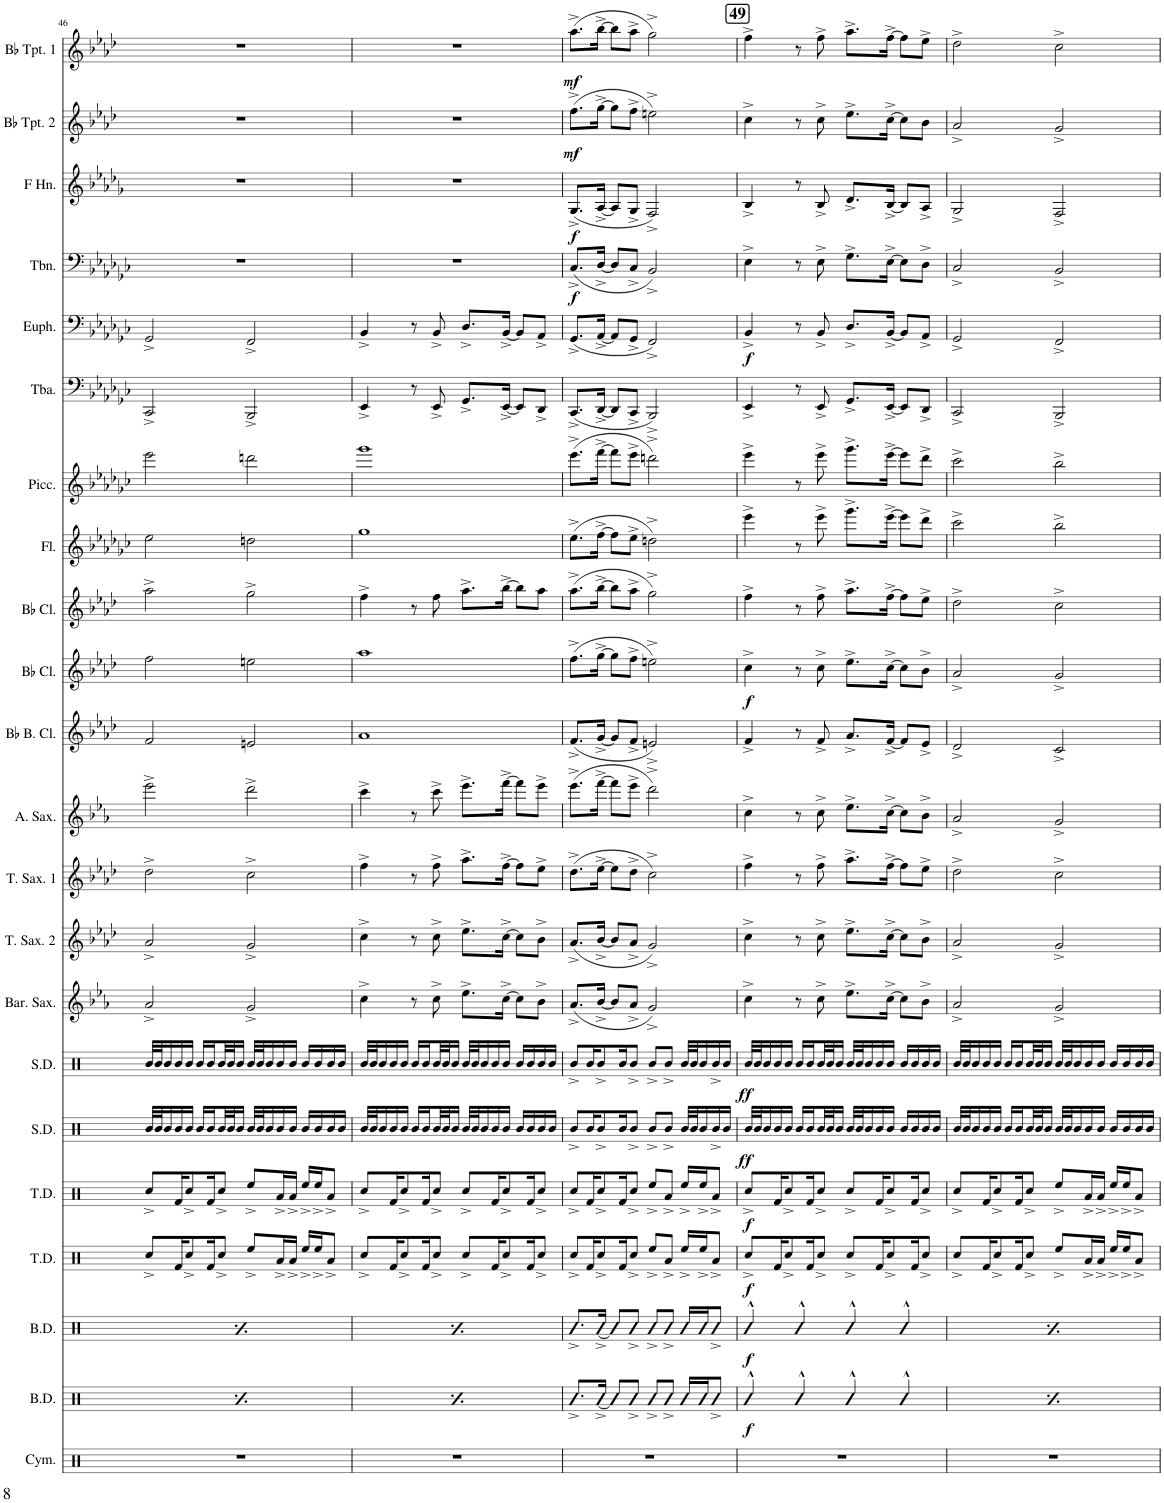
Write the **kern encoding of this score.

**kern	**kern	**dynam	**kern	**dynam	**kern	**dynam	**kern	**dynam	**kern	**dynam	**kern	**dynam	**kern	**kern	**kern	**kern	**kern	**kern	**dynam	**kern	**kern	**kern	**kern	**kern	**dynam	**kern	**dynam	**kern	**dynam	**kern	**dynam	**kern	**dynam
*part22	*part21	*part21	*part20	*part20	*part19	*part19	*part18	*part18	*part17	*part17	*part16	*part16	*part15	*part14	*part13	*part12	*part11	*part10	*part10	*part9	*part8	*part7	*part6	*part5	*part5	*part4	*part4	*part3	*part3	*part2	*part2	*part1	*part1
*staff22	*staff21	*staff21	*staff20	*staff20	*staff19	*staff19	*staff18	*staff18	*staff17	*staff17	*staff16	*staff16	*staff15	*staff14	*staff13	*staff12	*staff11	*staff10	*staff10	*staff9	*staff8	*staff7	*staff6	*staff5	*staff5	*staff4	*staff4	*staff3	*staff3	*staff2	*staff2	*staff1	*staff1
*I"Cymbals	*I"Bass Drums	*	*I"Bass Drums	*	*I"Tenor Drums	*	*I"Tenor Drums	*	*I"Snare Drum	*	*I"Snare Drum	*	*I"Baritone Saxophone	*I"Tenor Saxophone 2	*I"Tenor Saxophone 1	*I"Alto Saxophone	*I"Bb Bass Clarinet	*I"Bb Clarinet	*	*I"Bb Clarinet	*I"Flute	*I"Piccolo	*I"Tuba	*I"Euphonium	*	*I"Trombone	*	*I"Horn in F	*	*I"Bb Trumpet 2	*	*I"Bb Trumpet 1	*
*I'Cym.	*I'B.D.	*	*I'B.D.	*	*I'T.D.	*	*I'T.D.	*	*I'S.D.	*	*I'S.D.	*	*I'Bar. Sax.	*I'T. Sax. 2	*I'T. Sax. 1	*I'A. Sax.	*I'Bb B. Cl.	*I'Bb Cl.	*	*I'Bb Cl.	*I'Fl.	*I'Picc.	*I'Tba.	*I'Euph.	*	*I'Tbn.	*	*	*	*I'Bb Tpt. 2	*	*I'Bb Tpt. 1	*
!!LO:PB:g=z
*clefX	*clefX	*	*clefX	*	*clefX	*	*clefX	*	*clefX	*	*clefX	*	*clefG2	*clefG2	*clefG2	*clefG2	*clefG2	*clefG2	*	*clefG2	*clefG2	*clefG2	*clefF4	*clefF4	*	*clefF4	*	*clefG2	*	*clefG2	*	*clefG2	*
*	*	*	*	*	*	*	*	*	*	*	*	*	*Trd12c21	*Trd8c14	*Trd8c14	*Trd5c9	*Trd8c14	*Trd1c2	*	*Trd1c2	*	*Trd-7c-12	*	*	*	*	*	*Trd4c7	*	*Trd1c2	*	*Trd1c2	*
*k[]	*k[]	*	*k[]	*	*k[]	*	*k[]	*	*k[]	*	*k[]	*	*k[b-e-a-]	*k[b-e-a-d-]	*k[b-e-a-d-]	*k[b-e-a-]	*k[b-e-a-d-]	*k[b-e-a-d-]	*	*k[b-e-a-d-]	*k[b-e-a-d-g-c-]	*k[b-e-a-d-g-c-]	*k[b-e-a-d-g-c-]	*k[b-e-a-d-g-c-]	*	*k[b-e-a-d-g-c-]	*	*k[b-e-a-d-g-]	*	*k[b-e-a-d-]	*	*k[b-e-a-d-]	*
*M4/4	*M4/4	*	*M4/4	*	*M4/4	*	*M4/4	*	*M4/4	*	*M4/4	*	*M4/4	*M4/4	*M4/4	*M4/4	*M4/4	*M4/4	*	*M4/4	*M4/4	*M4/4	*M4/4	*M4/4	*	*M4/4	*	*M4/4	*	*M4/4	*	*M4/4	*
=46	=46	=46	=46	=46	=46	=46	=46	=46	=46	=46	=46	=46	=46	=46	=46	=46	=46	=46	=46	=46	=46	=46	=46	=46	=46	=46	=46	=46	=46	=46	=46	=46	=46
!	!	!LO:DY:b	!	!LO:DY:b	!	!	!	!	!	!	!	!	!	!	!	!	!	!	!	!	!	!	!	!	!	!	!	!	!	!	!	!	!
1r	4R^^/	mf	4R^^/	mf	8Rcc^/L	.	8Rcc^/L	.	32R/LLL	.	32R/LLL	.	2a-^/	2a-^/	2dd-^\	2eee-^\	2f/	2ff\	.	2aa-^\	2ee-\	2eee-\	2CC-^/	2GG-^/	.	1r	.	1r	.	1r	.	1r	.
.	.	.	.	.	.	.	.	.	32R/J	.	32R/J	.	.	.	.	.	.	.	.	.	.	.	.	.	.	.	.	.	.	.	.	.	.
.	.	.	.	.	.	.	.	.	16R/	.	16R/	.	.	.	.	.	.	.	.	.	.	.	.	.	.	.	.	.	.	.	.	.	.
.	.	.	.	.	16Rf/K	.	16Rf/K	.	16R/	.	16R/	.	.	.	.	.	.	.	.	.	.	.	.	.	.	.	.	.	.	.	.	.	.
.	.	.	.	.	8Rcc^/	.	8Rcc^/	.	16R/JJ	.	16R/JJ	.	.	.	.	.	.	.	.	.	.	.	.	.	.	.	.	.	.	.	.	.	.
.	4R^^/	.	4R^^/	.	.	.	.	.	16R/LL	.	16R/LL	.	.	.	.	.	.	.	.	.	.	.	.	.	.	.	.	.	.	.	.	.	.
.	.	.	.	.	16Rf/K	.	16Rf/K	.	16R/	.	16R/	.	.	.	.	.	.	.	.	.	.	.	.	.	.	.	.	.	.	.	.	.	.
.	.	.	.	.	8Rcc^/J	.	8Rcc^/J	.	32R/L	.	32R/L	.	.	.	.	.	.	.	.	.	.	.	.	.	.	.	.	.	.	.	.	.	.
.	.	.	.	.	.	.	.	.	32R/J	.	32R/J	.	.	.	.	.	.	.	.	.	.	.	.	.	.	.	.	.	.	.	.	.	.
.	.	.	.	.	.	.	.	.	16R/JJ	.	16R/JJ	.	.	.	.	.	.	.	.	.	.	.	.	.	.	.	.	.	.	.	.	.	.
.	4R^^/	.	4R^^/	.	8Ree^/L	.	8Ree^/L	.	32R/LLL	.	32R/LLL	.	2g^/	2g^/	2cc^\	2ddd^\	2en/	2een\	.	2gg^\	2ddn\	2dddn\	2BBB-^/	2FF^/	.	.	.	.	.	.	.	.	.
.	.	.	.	.	.	.	.	.	32R/J	.	32R/J	.	.	.	.	.	.	.	.	.	.	.	.	.	.	.	.	.	.	.	.	.	.
.	.	.	.	.	.	.	.	.	16R/	.	16R/	.	.	.	.	.	.	.	.	.	.	.	.	.	.	.	.	.	.	.	.	.	.
.	.	.	.	.	16Ra^/L	.	16Ra^/L	.	16R/	.	16R/	.	.	.	.	.	.	.	.	.	.	.	.	.	.	.	.	.	.	.	.	.	.
.	.	.	.	.	16Ra^/JJ	.	16Ra^/JJ	.	16R/JJ	.	16R/JJ	.	.	.	.	.	.	.	.	.	.	.	.	.	.	.	.	.	.	.	.	.	.
.	4R^^/	.	4R^^/	.	16Ree^/LL	.	16Ree^/LL	.	16R/LL	.	16R/LL	.	.	.	.	.	.	.	.	.	.	.	.	.	.	.	.	.	.	.	.	.	.
.	.	.	.	.	16Ree^/J	.	16Ree^/J	.	16R/	.	16R/	.	.	.	.	.	.	.	.	.	.	.	.	.	.	.	.	.	.	.	.	.	.
.	.	.	.	.	8Ra^/J	.	8Ra^/J	.	16R/	.	16R/	.	.	.	.	.	.	.	.	.	.	.	.	.	.	.	.	.	.	.	.	.	.
.	.	.	.	.	.	.	.	.	16R/JJ	.	16R/JJ	.	.	.	.	.	.	.	.	.	.	.	.	.	.	.	.	.	.	.	.	.	.
=47	=47	=47	=47	=47	=47	=47	=47	=47	=47	=47	=47	=47	=47	=47	=47	=47	=47	=47	=47	=47	=47	=47	=47	=47	=47	=47	=47	=47	=47	=47	=47	=47	=47
!	!	!LO:DY:b	!	!LO:DY:b	!	!	!	!	!	!	!	!	!	!	!	!	!	!	!	!	!	!	!	!	!	!	!	!	!	!	!	!	!
1r	4R^^/	mf	4R^^/	mf	8Rcc^/L	.	8Rcc^/L	.	32R/LLL	.	32R/LLL	.	4cc^\	4cc^\	4ff^\	4ccc^\	1a-	1aa-	.	4ff^\	1gg-	1ggg-	4EE-^/	4BB-^/	.	1r	.	1r	.	1r	.	1r	.
.	.	.	.	.	.	.	.	.	32R/J	.	32R/J	.	.	.	.	.	.	.	.	.	.	.	.	.	.	.	.	.	.	.	.	.	.
.	.	.	.	.	.	.	.	.	16R/	.	16R/	.	.	.	.	.	.	.	.	.	.	.	.	.	.	.	.	.	.	.	.	.	.
.	.	.	.	.	16Rf/K	.	16Rf/K	.	16R/	.	16R/	.	.	.	.	.	.	.	.	.	.	.	.	.	.	.	.	.	.	.	.	.	.
.	.	.	.	.	8Rcc^/	.	8Rcc^/	.	16R/JJ	.	16R/JJ	.	.	.	.	.	.	.	.	.	.	.	.	.	.	.	.	.	.	.	.	.	.
.	4R^^/	.	4R^^/	.	.	.	.	.	16R/LL	.	16R/LL	.	8r	8r	8r	8r	.	.	.	8r	.	.	8r	8r	.	.	.	.	.	.	.	.	.
.	.	.	.	.	16Rf/K	.	16Rf/K	.	16R/	.	16R/	.	.	.	.	.	.	.	.	.	.	.	.	.	.	.	.	.	.	.	.	.	.
.	.	.	.	.	8Rcc^/J	.	8Rcc^/J	.	32R/L	.	32R/L	.	8cc^\	8cc^\	8ff^\	8ccc^\	.	.	.	8ff\	.	.	8EE-^/	8BB-^/	.	.	.	.	.	.	.	.	.
.	.	.	.	.	.	.	.	.	32R/J	.	32R/J	.	.	.	.	.	.	.	.	.	.	.	.	.	.	.	.	.	.	.	.	.	.
.	.	.	.	.	.	.	.	.	16R/JJ	.	16R/JJ	.	.	.	.	.	.	.	.	.	.	.	.	.	.	.	.	.	.	.	.	.	.
.	4R^^/	.	4R^^/	.	8Rcc^/L	.	8Rcc^/L	.	32R/LLL	.	32R/LLL	.	8.ee-^\L	8.ee-^\L	8.aa-^\L	8.eee-^\L	.	.	.	8.aa-^\L	.	.	8.GG-^/L	8.D-^/L	.	.	.	.	.	.	.	.	.
.	.	.	.	.	.	.	.	.	32R/J	.	32R/J	.	.	.	.	.	.	.	.	.	.	.	.	.	.	.	.	.	.	.	.	.	.
.	.	.	.	.	.	.	.	.	16R/	.	16R/	.	.	.	.	.	.	.	.	.	.	.	.	.	.	.	.	.	.	.	.	.	.
.	.	.	.	.	16Rf/K	.	16Rf/K	.	16R/	.	16R/	.	.	.	.	.	.	.	.	.	.	.	.	.	.	.	.	.	.	.	.	.	.
.	.	.	.	.	8Rcc^/	.	8Rcc^/	.	16R/JJ	.	16R/JJ	.	[16cc^\Jk	[16cc^\Jk	[16ff^\Jk	[16fff^\Jk	.	.	.	[16bb-^\Jk	.	.	[16EE-^/Jk	[16BB-^/Jk	.	.	.	.	.	.	.	.	.
.	4R^^/	.	4R^^/	.	.	.	.	.	16R/LL	.	16R/LL	.	8cc\L]	8cc\L]	8ff\L]	8fff\L]	.	.	.	8bb-\L]	.	.	8EE-/L]	8BB-/L]	.	.	.	.	.	.	.	.	.
.	.	.	.	.	16Rf/K	.	16Rf/K	.	16R/	.	16R/	.	.	.	.	.	.	.	.	.	.	.	.	.	.	.	.	.	.	.	.	.	.
.	.	.	.	.	8Rcc^/J	.	8Rcc^/J	.	16R/	.	16R/	.	8b-^\J	8b-^\J	8ee-^\J	8eee-^\J	.	.	.	8aa-\J	.	.	8DD-^/J	8AA-^/J	.	.	.	.	.	.	.	.	.
.	.	.	.	.	.	.	.	.	16R/JJ	.	16R/JJ	.	.	.	.	.	.	.	.	.	.	.	.	.	.	.	.	.	.	.	.	.	.
=48	=48	=48	=48	=48	=48	=48	=48	=48	=48	=48	=48	=48	=48	=48	=48	=48	=48	=48	=48	=48	=48	=48	=48	=48	=48	=48	=48	=48	=48	=48	=48	=48	=48
!	!	!	!	!	!	!	!	!	!	!	!	!	!	!	!	!	!	!	!	!	!	!	!	!	!	!	!LO:DY:b	!	!LO:DY:b	!	!LO:DY:b	!	!LO:DY:b
1r	8.R^/L	.	8.R^/L	.	8Rcc^/L	.	8Rcc^/L	.	8R^/L	.	8R^/L	.	(8.a-^/L	(8.a-^/L	(8.dd-^\L	(8.eee-^\L	(8.f^/L	(8.ff^\L	.	(8.aa-^\L	(8.ee-^\L	(8.eee-^\L	(8.CC-^/L	(8.GG-^/L	.	(8.C-^/L	f	(8.G-^/L	f	(8.ff^\L	mf	(8.aa-^\L	mf
.	.	.	.	.	16Rf/K	.	16Rf/K	.	16R/K	.	16R/K	.	.	.	.	.	.	.	.	.	.	.	.	.	.	.	.	.	.	.	.	.	.
.	[16R^/Jk	.	[16R^/Jk	.	8Rcc^/	.	8Rcc^/	.	8R^/	.	8R^/	.	[16b-^/Jk	[16b-^/Jk	[16ee-^\Jk	[16fff^\Jk	[16g^/Jk	[16gg^\Jk	.	[16bb-^\Jk	[16ff^\Jk	[16fff^\Jk	[16DD-^/Jk	[16AA-^/Jk	.	[16D-^/Jk	.	[16A-^/Jk	.	[16gg^\Jk	.	[16bb-^\Jk	.
.	8R/L]	.	8R/L]	.	.	.	.	.	.	.	.	.	8b-/L]	8b-/L]	8ee-\L]	8fff\L]	8g/L]	8gg\L]	.	8bb-\L]	8ff\L]	8fff\L]	8DD-/L]	8AA-/L]	.	8D-/L]	.	8A-/L]	.	8gg\L]	.	8bb-\L]	.
.	.	.	.	.	16Rf/K	.	16Rf/K	.	16R/K	.	16R/K	.	.	.	.	.	.	.	.	.	.	.	.	.	.	.	.	.	.	.	.	.	.
.	8R^/J	.	8R^/J	.	8Rcc^/J	.	8Rcc^/J	.	8R^/J	.	8R^/J	.	8a-^/J	8a-^/J	8dd-^\J	8eee-^\J	8f^/J	8ff^\J	.	8aa-^\J	8ee-^\J	8eee-^\J	8CC-^/J	8GG-^/J	.	8C-^/J	.	8G-^/J	.	8ff^\J	.	8aa-^\J	.
.	8R^/L	.	8R^/L	.	8Ree^/L	.	8Ree^/L	.	8R^/L	.	8R^/L	.	2g^/)	2g^/)	2cc^\)	2ddd^\)	2en^/)	2een^\)	.	2gg^\)	2ddn^\)	2dddn^\)	2BBB-^/)	2FF^/)	.	2BB-^/)	.	2F^/)	.	2een^\)	.	2gg^\)	.
.	8R^/J	.	8R^/J	.	8Ra^/J	.	8Ra^/J	.	8R^/J	.	8R^/J	.	.	.	.	.	.	.	.	.	.	.	.	.	.	.	.	.	.	.	.	.	.
.	16R/LL	.	16R/LL	.	16Ree^/LL	.	16Ree^/LL	.	32R/LLL	.	32R/LLL	.	.	.	.	.	.	.	.	.	.	.	.	.	.	.	.	.	.	.	.	.	.
.	.	.	.	.	.	.	.	.	32R/J	.	32R/J	.	.	.	.	.	.	.	.	.	.	.	.	.	.	.	.	.	.	.	.	.	.
.	16R/J	.	16R/J	.	16Ree^/J	.	16Ree^/J	.	16R/	.	16R/	.	.	.	.	.	.	.	.	.	.	.	.	.	.	.	.	.	.	.	.	.	.
.	8R^/J	.	8R^/J	.	8Ra^/J	.	8Ra^/J	.	16R^/	.	16R^/	.	.	.	.	.	.	.	.	.	.	.	.	.	.	.	.	.	.	.	.	.	.
.	.	.	.	.	.	.	.	.	16R/JJ	.	16R/JJ	.	.	.	.	.	.	.	.	.	.	.	.	.	.	.	.	.	.	.	.	.	.
!!LO:REH:place=s1:a:B:cj:fs=14:t=49
=49	=49	=49	=49	=49	=49	=49	=49	=49	=49	=49	=49	=49	=49	=49	=49	=49	=49	=49	=49	=49	=49	=49	=49	=49	=49	=49	=49	=49	=49	=49	=49	=49	=49
!	!	!LO:DY:b	!	!LO:DY:b	!	!LO:DY:b	!	!LO:DY:b	!	!LO:DY:b	!	!LO:DY:b	!	!	!	!	!	!	!LO:DY:b	!	!	!	!	!	!LO:DY:b	!	!	!	!	!	!	!	!
1r	4R^^/	f	4R^^/	f	8Rcc^/L	f	8Rcc^/L	f	32R/LLL	ff	32R/LLL	ff	4cc^\	4cc^\	4ff^\	4cc^\	4f^/	4cc^\	f	4ff^\	4eee-^\	4eee-^\	4EE-^/	4BB-^/	f	4E-^\	.	4B-^/	.	4cc^\	.	4ff^\	.
.	.	.	.	.	.	.	.	.	32R/J	.	32R/J	.	.	.	.	.	.	.	.	.	.	.	.	.	.	.	.	.	.	.	.	.	.
.	.	.	.	.	.	.	.	.	16R/	.	16R/	.	.	.	.	.	.	.	.	.	.	.	.	.	.	.	.	.	.	.	.	.	.
.	.	.	.	.	16Rf/K	.	16Rf/K	.	16R/	.	16R/	.	.	.	.	.	.	.	.	.	.	.	.	.	.	.	.	.	.	.	.	.	.
.	.	.	.	.	8Rcc^/	.	8Rcc^/	.	16R/JJ	.	16R/JJ	.	.	.	.	.	.	.	.	.	.	.	.	.	.	.	.	.	.	.	.	.	.
.	4R^^/	.	4R^^/	.	.	.	.	.	16R/LL	.	16R/LL	.	8r	8r	8r	8r	8r	8r	.	8r	8r	8r	8r	8r	.	8r	.	8r	.	8r	.	8r	.
.	.	.	.	.	16Rf/K	.	16Rf/K	.	16R/	.	16R/	.	.	.	.	.	.	.	.	.	.	.	.	.	.	.	.	.	.	.	.	.	.
.	.	.	.	.	8Rcc^/J	.	8Rcc^/J	.	32R/L	.	32R/L	.	8cc^\	8cc^\	8ff^\	8cc^\	8f^/	8cc^\	.	8ff^\	8eee-^\	8eee-^\	8EE-^/	8BB-^/	.	8E-^\	.	8B-^/	.	8cc^\	.	8ff^\	.
.	.	.	.	.	.	.	.	.	32R/J	.	32R/J	.	.	.	.	.	.	.	.	.	.	.	.	.	.	.	.	.	.	.	.	.	.
.	.	.	.	.	.	.	.	.	16R/JJ	.	16R/JJ	.	.	.	.	.	.	.	.	.	.	.	.	.	.	.	.	.	.	.	.	.	.
.	4R^^/	.	4R^^/	.	8Rcc^/L	.	8Rcc^/L	.	32R/LLL	.	32R/LLL	.	8.ee-^\L	8.ee-^\L	8.aa-^\L	8.ee-^\L	8.a-^/L	8.ee-^\L	.	8.aa-^\L	8.ggg-^\L	8.ggg-^\L	8.GG-^/L	8.D-^/L	.	8.G-^\L	.	8.d-^/L	.	8.ee-^\L	.	8.aa-^\L	.
.	.	.	.	.	.	.	.	.	32R/J	.	32R/J	.	.	.	.	.	.	.	.	.	.	.	.	.	.	.	.	.	.	.	.	.	.
.	.	.	.	.	.	.	.	.	16R/	.	16R/	.	.	.	.	.	.	.	.	.	.	.	.	.	.	.	.	.	.	.	.	.	.
.	.	.	.	.	16Rf/K	.	16Rf/K	.	16R/	.	16R/	.	.	.	.	.	.	.	.	.	.	.	.	.	.	.	.	.	.	.	.	.	.
.	.	.	.	.	8Rcc^/	.	8Rcc^/	.	16R/JJ	.	16R/JJ	.	[16cc^\Jk	[16cc^\Jk	[16ff^\Jk	[16cc^\Jk	[16f^/Jk	[16cc^\Jk	.	[16ff^\Jk	[16eee-^\Jk	[16eee-^\Jk	[16EE-^/Jk	[16BB-^/Jk	.	[16E-^\Jk	.	[16B-^/Jk	.	[16cc^\Jk	.	[16ff^\Jk	.
.	4R^^/	.	4R^^/	.	.	.	.	.	16R/LL	.	16R/LL	.	8cc\L]	8cc\L]	8ff\L]	8cc\L]	8f/L]	8cc\L]	.	8ff\L]	8eee-\L]	8eee-\L]	8EE-/L]	8BB-/L]	.	8E-\L]	.	8B-/L]	.	8cc\L]	.	8ff\L]	.
.	.	.	.	.	16Rf/K	.	16Rf/K	.	16R/	.	16R/	.	.	.	.	.	.	.	.	.	.	.	.	.	.	.	.	.	.	.	.	.	.
.	.	.	.	.	8Rcc^/J	.	8Rcc^/J	.	16R/	.	16R/	.	8b-^\J	8b-^\J	8ee-^\J	8b-^\J	8e-^/J	8b-^\J	.	8ee-^\J	8ddd-^\J	8ddd-^\J	8DD-^/J	8AA-^/J	.	8D-^\J	.	8A-^/J	.	8b-\J	.	8ee-^\J	.
.	.	.	.	.	.	.	.	.	16R/JJ	.	16R/JJ	.	.	.	.	.	.	.	.	.	.	.	.	.	.	.	.	.	.	.	.	.	.
=50	=50	=50	=50	=50	=50	=50	=50	=50	=50	=50	=50	=50	=50	=50	=50	=50	=50	=50	=50	=50	=50	=50	=50	=50	=50	=50	=50	=50	=50	=50	=50	=50	=50
!	!	!LO:DY:b	!	!LO:DY:b	!	!	!	!	!	!	!	!	!	!	!	!	!	!	!	!	!	!	!	!	!	!	!	!	!	!	!	!	!
1r	4R^^/	f	4R^^/	f	8Rcc^/L	.	8Rcc^/L	.	32R/LLL	.	32R/LLL	.	2a-^/	2a-^/	2dd-^\	2a-^/	2d-^/	2a-^/	.	2dd-^\	2ccc-^\	2ccc-^\	2CC-^/	2GG-^/	.	2C-^/	.	2G-^/	.	2a-^/	.	2dd-^\	.
.	.	.	.	.	.	.	.	.	32R/J	.	32R/J	.	.	.	.	.	.	.	.	.	.	.	.	.	.	.	.	.	.	.	.	.	.
.	.	.	.	.	.	.	.	.	16R/	.	16R/	.	.	.	.	.	.	.	.	.	.	.	.	.	.	.	.	.	.	.	.	.	.
.	.	.	.	.	16Rf/K	.	16Rf/K	.	16R/	.	16R/	.	.	.	.	.	.	.	.	.	.	.	.	.	.	.	.	.	.	.	.	.	.
.	.	.	.	.	8Rcc^/	.	8Rcc^/	.	16R/JJ	.	16R/JJ	.	.	.	.	.	.	.	.	.	.	.	.	.	.	.	.	.	.	.	.	.	.
.	4R^^/	.	4R^^/	.	.	.	.	.	16R/LL	.	16R/LL	.	.	.	.	.	.	.	.	.	.	.	.	.	.	.	.	.	.	.	.	.	.
.	.	.	.	.	16Rf/K	.	16Rf/K	.	16R/	.	16R/	.	.	.	.	.	.	.	.	.	.	.	.	.	.	.	.	.	.	.	.	.	.
.	.	.	.	.	8Rcc^/J	.	8Rcc^/J	.	32R/L	.	32R/L	.	.	.	.	.	.	.	.	.	.	.	.	.	.	.	.	.	.	.	.	.	.
.	.	.	.	.	.	.	.	.	32R/J	.	32R/J	.	.	.	.	.	.	.	.	.	.	.	.	.	.	.	.	.	.	.	.	.	.
.	.	.	.	.	.	.	.	.	16R/JJ	.	16R/JJ	.	.	.	.	.	.	.	.	.	.	.	.	.	.	.	.	.	.	.	.	.	.
.	4R^^/	.	4R^^/	.	8Ree^/L	.	8Ree^/L	.	32R/LLL	.	32R/LLL	.	2g^/	2g^/	2cc^\	2g^/	2c^/	2g^/	.	2cc^\	2bb-^\	2bb-^\	2BBB-^/	2FF^/	.	2BB-^/	.	2F^/	.	2g^/	.	2cc^\	.
.	.	.	.	.	.	.	.	.	32R/J	.	32R/J	.	.	.	.	.	.	.	.	.	.	.	.	.	.	.	.	.	.	.	.	.	.
.	.	.	.	.	.	.	.	.	16R/	.	16R/	.	.	.	.	.	.	.	.	.	.	.	.	.	.	.	.	.	.	.	.	.	.
.	.	.	.	.	16Ra^/L	.	16Ra^/L	.	16R/	.	16R/	.	.	.	.	.	.	.	.	.	.	.	.	.	.	.	.	.	.	.	.	.	.
.	.	.	.	.	16Ra^/JJ	.	16Ra^/JJ	.	16R/JJ	.	16R/JJ	.	.	.	.	.	.	.	.	.	.	.	.	.	.	.	.	.	.	.	.	.	.
.	4R^^/	.	4R^^/	.	16Ree^/LL	.	16Ree^/LL	.	16R/LL	.	16R/LL	.	.	.	.	.	.	.	.	.	.	.	.	.	.	.	.	.	.	.	.	.	.
.	.	.	.	.	16Ree^/J	.	16Ree^/J	.	16R/	.	16R/	.	.	.	.	.	.	.	.	.	.	.	.	.	.	.	.	.	.	.	.	.	.
.	.	.	.	.	8Ra^/J	.	8Ra^/J	.	16R/	.	16R/	.	.	.	.	.	.	.	.	.	.	.	.	.	.	.	.	.	.	.	.	.	.
.	.	.	.	.	.	.	.	.	16R/JJ	.	16R/JJ	.	.	.	.	.	.	.	.	.	.	.	.	.	.	.	.	.	.	.	.	.	.
=	=	=	=	=	=	=	=	=	=	=	=	=	=	=	=	=	=	=	=	=	=	=	=	=	=	=	=	=	=	=	=	=	=
*-	*-	*-	*-	*-	*-	*-	*-	*-	*-	*-	*-	*-	*-	*-	*-	*-	*-	*-	*-	*-	*-	*-	*-	*-	*-	*-	*-	*-	*-	*-	*-	*-	*-
